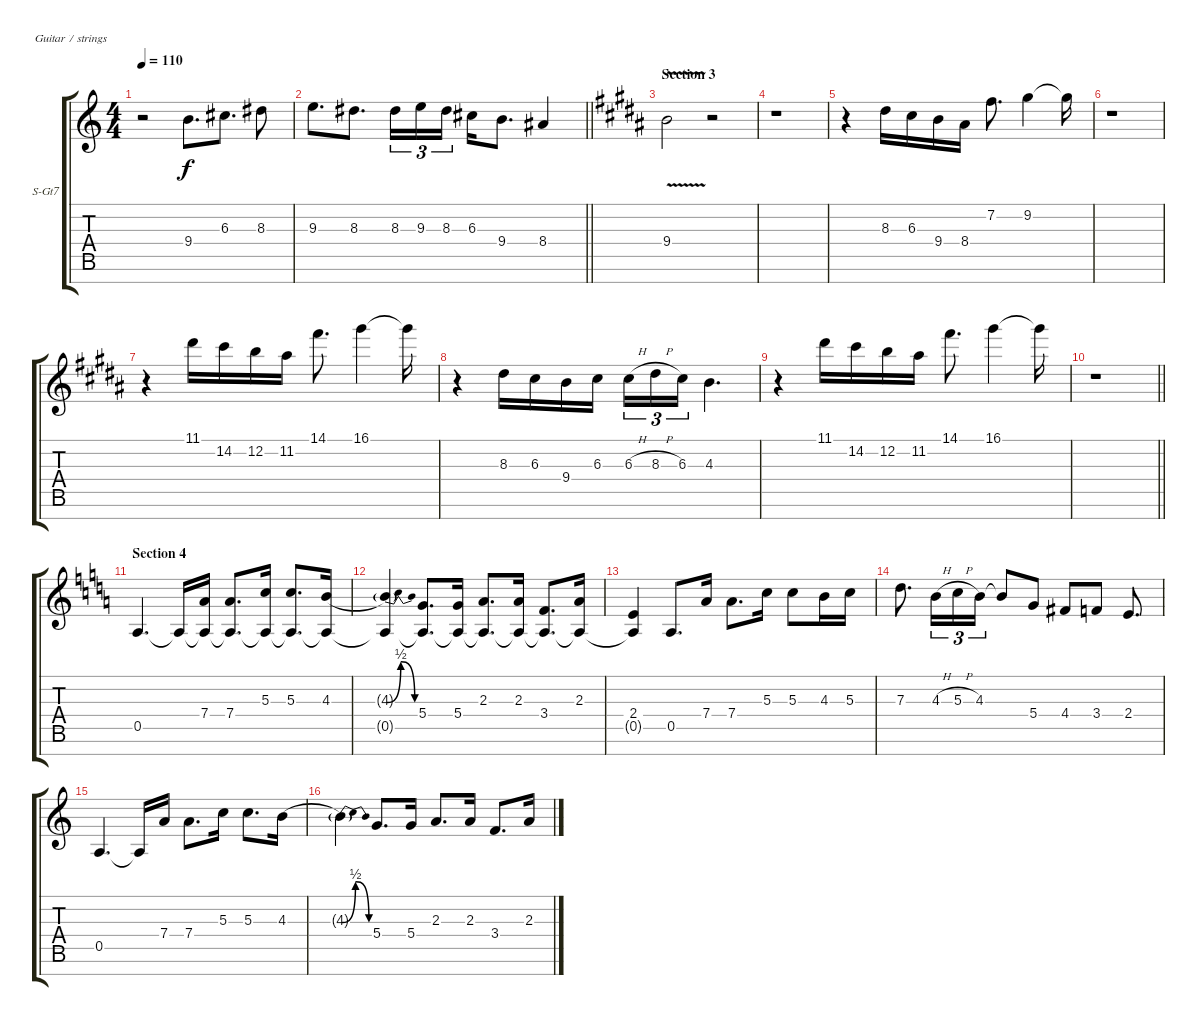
\bracketExtendMode groupsimilarinstruments
\firstSystemTrackNameOrientation horizontal
\otherSystemsTrackNameOrientation horizontal
\track ("Track 1" "S-Gt7") {instrument acousticguitarsteel}
\staff {score tabs}
\tuning (E4 B3 G3 D3 A2 E2 B1)
\ts (4 4)
\tempo 110
\clef g2
\ks c
r.2{dy f} 9.4.8{d} 6.3.8{d} 8.3.8 |
\barLineRight lightlight
9.3.8{d} 8.3.8{d} 8.3.16{tu (3 2)} 9.3.16{tu (3 2)} 8.3.16{tu (3 2)} 6.3.16 9.4.8{d} 8.4.4 |
\section ("" "Section 3")
\ks b
9.4{v}.2 r.2 |
r.1 |
r.4 8.3.16 6.3.16 9.4.16 8.4.16 7.2.8{d} 9.2.4 9.2{t}.16 |
r.1 |
r.4 11.1.16 14.2.16 12.2.16 11.2.16 14.1.8{d} 16.1.4 16.1{t}.16 |
r.4 8.3.16 6.3.16 9.4.16 6.3.16 6.3{h}.16{tu (3 2)} 8.3{h}.16{tu (3 2)} 6.3.16{tu (3 2)} 4.3.4{d} |
r.4 11.1.16 14.2.16 12.2.16 11.2.16 14.1.8{d} 16.1.4 16.1{t}.16 |
\barLineRight lightlight
r.1 |
\section ("" "Section 4")
\ks c
0.5.4{d} 0.5{t}.16 (7.4 0.5{t}).16 (7.4 0.5{t}).8{d} (5.3 0.5{t}).16 (5.3 0.5{t}).8{d} (4.3{be (hold 0 0 60 0)} 0.5{t}).16 |
(4.3{be (bendrelease 0 0 30 2 30 2 60 0) t} 0.5{t}).4 (5.4 0.5{t}).8{d} (5.4 0.5{t}).16 (2.3 0.5{t}).8{d} (2.3 0.5{t}).16 (3.4 0.5{t}).8{d} (2.3 0.5{t}).16 |
(2.4 0.5{t}).4 0.5.8{d} 7.4.16 7.4.8{d} 5.3.16 5.3.8 4.3.16 5.3.16 |
7.3.8{d} 4.3{h}.16{tu (3 2)} 5.3{h}.16{tu (3 2)} 4.3.16{tu (3 2)} 4.3{t}.8 5.4.8 4.4.8 3.4.8 2.4.8{d} |
0.5.4{d} 0.5{t}.16 7.4.16 7.4.8{d} 5.3.16 5.3.8{d} 4.3{be (hold 0 0 60 0)}.16 |
4.3{be (bendrelease 0 0 30 2 30 2 60 0) t}.4 5.4.8{d} 5.4.16 2.3.8{d} 2.3.16 3.4.8{d} 2.3.16
